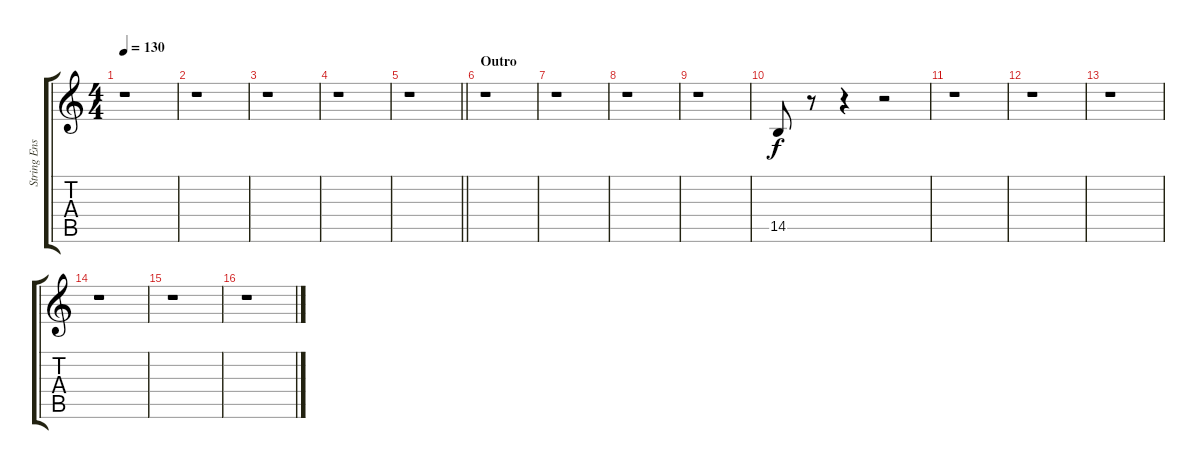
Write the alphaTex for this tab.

\track ("String Ensemble 2" "String Ens") {instrument stringensemble2}
\staff {score tabs}
\tuning (E4 B3 G3 D3 A2 E2) {hide}
\ts (4 4)
\tempo 130
\clef g2
\ks c
r.1{dy f} |
r.1 |
r.1 |
r.1 |
\barLineRight lightlight
r.1 |
\section ("" "Outro")
r.1 |
r.1 |
r.1 |
r.1 |
14.5.8 r.8 r.4 r.2 |
r.1 |
r.1 |
r.1 |
r.1 |
r.1 |
r.1
